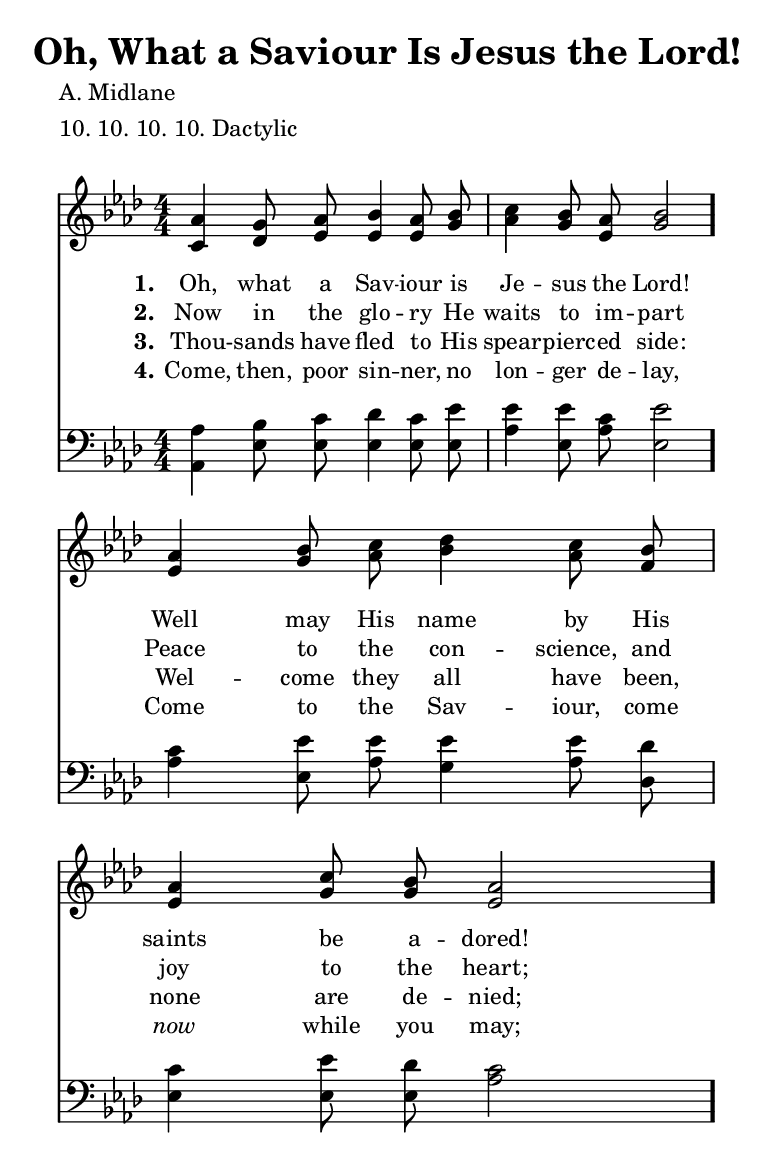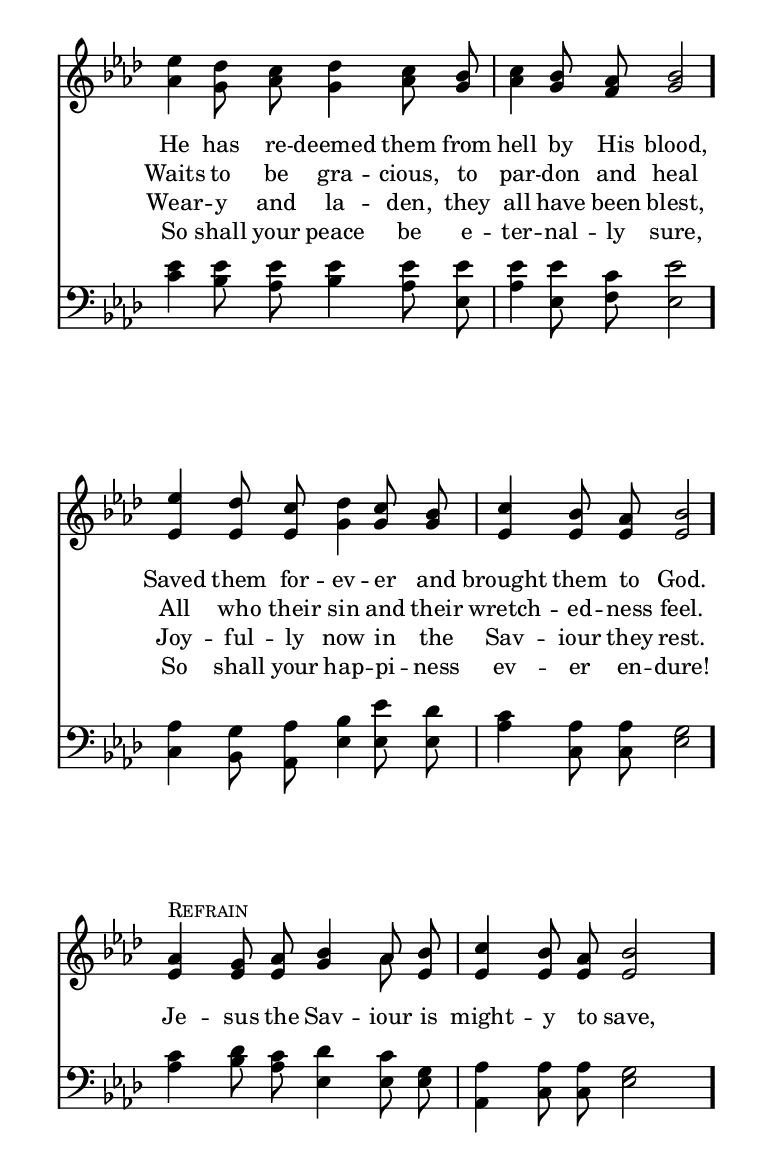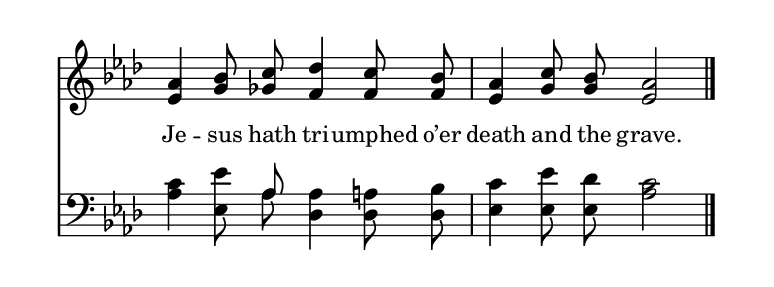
\include "common/global.ily"
\paper {
  \include "common/paper.ily"
}

\header{
  %gospel
  hymnnumber = "28"
  title = "Oh, What a Saviour Is Jesus the Lord!"
  tunename = "Joyfully"
  meter = "10. 10. 10. 10. Dactylic"
  poet = "A. Midlane"
  composer = ""
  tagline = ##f
}

% for fermata in MIDI
ta = { \tempo 4=72 }
tb = { \tempo 4=36 }

patternA = { c4 c8 c8 c4 c8 c8 | c4 c8 c8 c2 }

global = {
  \include "common/overrides.ily"
  \override Staff.TimeSignature.style = #'numbered
  \time 4/4
  \override Score.MetronomeMark.transparent = ##t % hide all fermata changes too
  \ta
  \key aes \major
  %\partial 4
  \autoBeamOff
}

notesSoprano = {
\global
\relative c'' {

  \changePitch \patternA { aes g aes bes aes bes | c bes aes bes }
  \changePitch \patternA { aes bes c des c bes   | aes c bes aes }
  \changePitch \patternA { ees' des c des c bes  | c bes aes bes }
  \changePitch \patternA { ees des c des c bes   | c bes aes bes }

  << s^\markup { \small \caps "Refrain" }
  \changePitch \patternA { aes g aes bes aes bes | c bes aes bes } >>
  \changePitch \patternA { aes bes c des c bes   | aes c bes aes }

  \bar "|."

}
}

notesAlto = {
\global
\relative e' {

  \changePitch \patternA { c des ees ees ees g   | aes g ees g     }
  \changePitch \patternA { ees g aes bes aes f   | ees g g ees     }
  \changePitch \patternA { aes g aes g aes g     | aes g f g       }
  \changePitch \patternA { ees ees ees g g g     | ees ees ees ees }

  \changePitch \patternA { ees ees ees g aes ees | ees ees ees ees }
  \changePitch \patternA { ees g ges f f f       | ees g g ees     }

}
}

notesTenor = {
\global
\relative a {

  \changePitch \patternA { aes bes c des c ees     | ees ees c ees }
  \changePitch \patternA { c ees ees ees ees des   | c ees des c   }
  \changePitch \patternA { ees ees ees ees ees ees | ees ees c ees }
  \changePitch \patternA { aes, g aes bes ees des  | c aes aes g   }

  \changePitch \patternA { c des c des c g         | aes aes aes g }
  \changePitch \patternA { c ees aes, aes a bes    | c ees des c   }

}
}

notesBass = {
\global
\relative f, {

  \changePitch \patternA { aes ees' ees ees ees ees | aes ees aes ees }
  \changePitch \patternA { aes ees aes g aes des,   | ees ees ees aes }
  \changePitch \patternA { c bes aes bes aes ees    | aes ees f ees   }
  \changePitch \patternA { c bes aes ees' ees ees   | aes c, c ees    }

  \changePitch \patternA { aes bes aes ees ees ees  | aes, c c ees    }
  \changePitch \patternA { aes ees aes des, des des | ees ees ees aes }

}
}

Refrain = \lyricmode {

Je -- sus the Sav -- iour is might -- y to save, \bar "."
Je -- sus hath tri -- umphed o’er death and the grave. \bar "."

}

wordsA = \lyricmode {
\set stanza = "1."

Oh, what a Sav -- iour is Je -- sus the Lord! \bar "."
Well may His name by His saints be a -- dored! \bar "."
He has re -- deemed them from hell by His blood, \bar "."
Saved them for -- ev -- er and brought them to God. \bar "."

}

wordsB = \lyricmode {
\set stanza = "2."

Now in the glo -- ry He waits to im -- part
Peace to the con -- science, and joy to the heart;
Waits to be gra -- cious, to par -- don and heal
All who their sin and their wretch -- ed -- ness feel.

\Refrain

}

wordsC = \lyricmode {
\set stanza = "3."

Thou -- sands have fled to His spear -- pierc -- ed side:
Wel -- come they all have been, none are de -- nied;
Wear -- y and la -- den, they all have been blest,
Joy -- ful -- ly now in the Sav -- iour they rest.

}

wordsD = \lyricmode {
\set stanza = "4."

Come, then, poor sin -- ner, no lon -- ger de -- lay,
Come to the Sav -- iour, come { \italicsOn } now { \italicsOff } while you may;
So shall your peace be e -- ter -- nal -- ly sure,
So shall your hap -- pi -- ness ev -- er en -- dure!

}

\score {
  \context ChoirStaff <<
    \context Staff = upper <<
      \set Staff.autoBeaming = ##f
      \set ChoirStaff.systemStartDelimiter = #'SystemStartBar
      \set ChoirStaff.printPartCombineTexts = ##f
      \partcombine #'(2 . 11) \notesSoprano \notesAlto
      \context NullVoice = sopranos { \voiceOne << \notesSoprano >> }
      \context Lyrics = one   \lyricsto sopranos \wordsA
      \context Lyrics = two   \lyricsto sopranos \wordsB
      \context Lyrics = three \lyricsto sopranos \wordsC
      \context Lyrics = four  \lyricsto sopranos \wordsD
      %\context Lyrics = five  \lyricsto sopranos \wordsE
    >>
    \context Staff = men <<
      \set Staff.autoBeaming = ##f
      \clef bass
      \set ChoirStaff.printPartCombineTexts = ##f
      \partcombine #'(2 . 11) \notesTenor \notesBass
    >>
  >>
  \layout {
    \include "common/layout.ily"
  }
  \midi{
    \include "common/midi.ily"
  }
}

\version "2.19.49"  % necessary for upgrading to future LilyPond versions.

% vi:set et ts=2 sw=2 ai nocindent syntax=lilypond:
